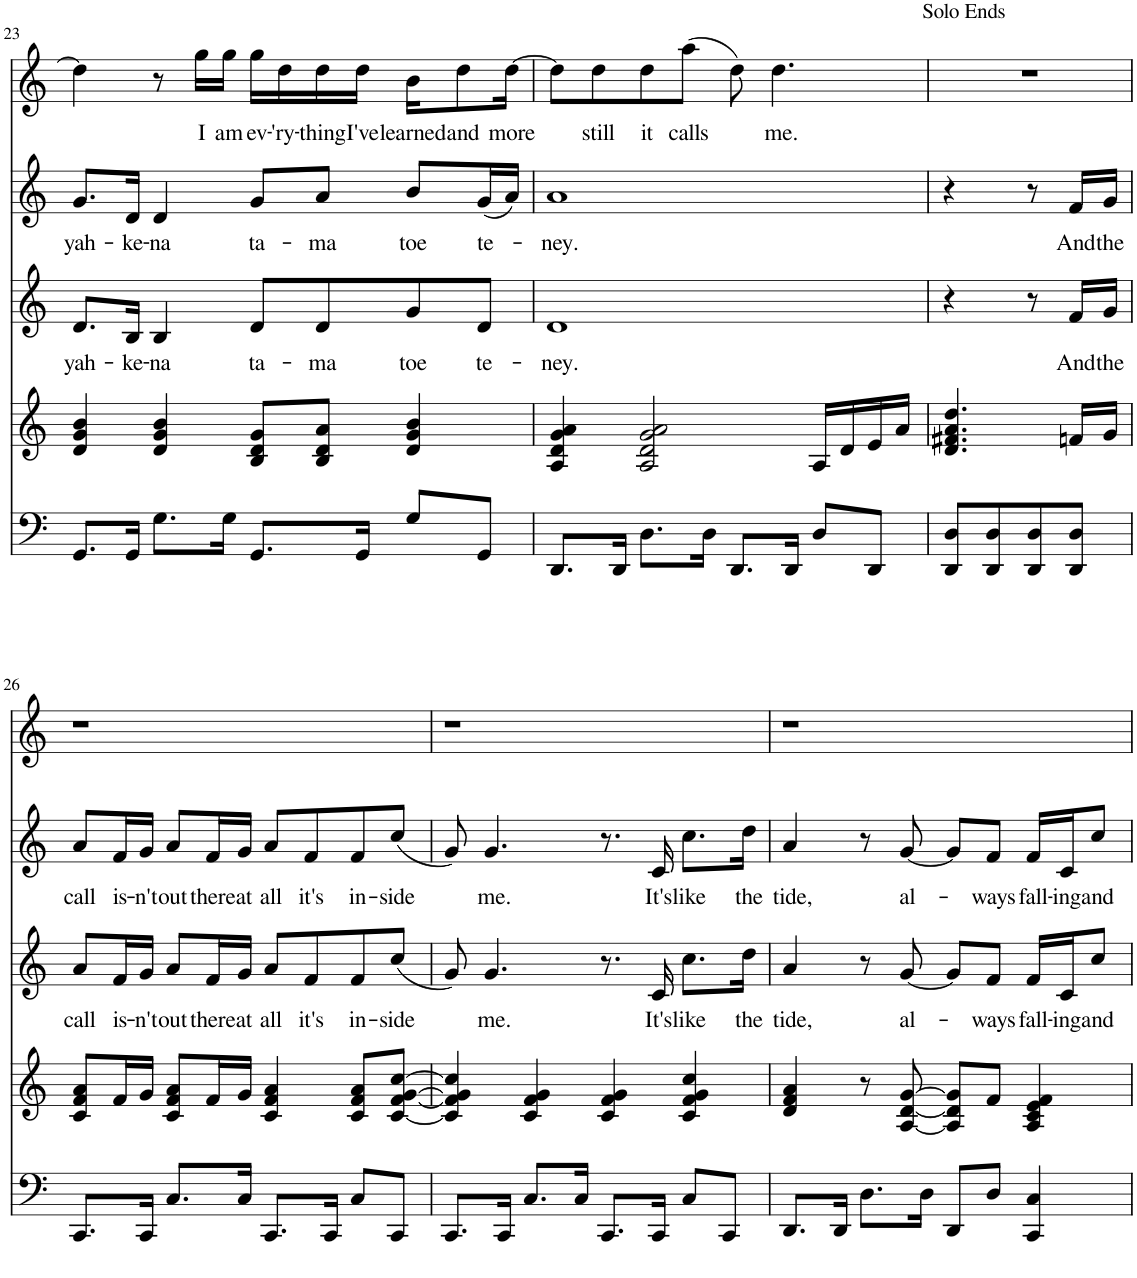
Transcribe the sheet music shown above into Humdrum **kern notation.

**kern	**kern	**kern	**text	**kern	**text	**kern	**text
*part5	*part4	*part3	*part3	*part2	*part2	*part1	*part1
*staff5	*staff4	*staff3	*staff3	*staff2	*staff2	*staff1	*staff1
*I"Piano	*I"Piano	*I"Part II	*	*I"Part I	*	*I"Solo	*
*I'Pno	*I'Pno	*	*	*	*	*	*
!!LO:PB:g=z
*clefF4	*clefG2	*clefG2	*	*clefG2	*	*clefG2	*
*k[]	*k[]	*k[]	*	*k[]	*	*k[]	*
*M4/4	*M4/4	*M4/4	*	*M4/4	*	*M4/4	*
=23	=23	=23	=23	=23	=23	=23	=23
!	!	!	!LO:LY:b	!	!LO:LY:b	!	!
8.GG/L	4d/ 4g/ 4b/	8.d/L	yah-	8.g/L	yah-	4dd\]	.
!	!	!	!LO:LY:b	!	!LO:LY:b	!	!
16GG/Jk	.	16B/Jk	-ke-	16d/Jk	-ke-	.	.
!	!	!	!LO:LY:b	!	!LO:LY:b	!	!
8.G\L	4d/ 4g/ 4b/	4B/	-na	4d/	-na	8r	.
!	!	!	!	!	!	!	!LO:LY:b
.	.	.	.	.	.	16gg\LL	I
!	!	!	!	!	!	!	!LO:LY:b
16G\Jk	.	.	.	.	.	16gg\JJ	am
!	!	!	!LO:LY:b	!	!LO:LY:b	!	!LO:LY:b
8.GG/L	8B/ 8d/ 8g/L	8d/L	ta-	8g/L	ta-	16gg\LL	ev-
!	!	!	!	!	!	!	!LO:LY:b
.	.	.	.	.	.	16dd\	-'ry-
!	!	!	!LO:LY:b	!	!LO:LY:b	!	!LO:LY:b
.	8B/ 8d/ 8a/J	8d/	-ma	8a/J	-ma	16dd\	-thing
!	!	!	!	!	!	!	!LO:LY:b
16GG/Jk	.	.	.	.	.	16dd\JJ	I've
!	!	!	!LO:LY:b	!	!LO:LY:b	!	!LO:LY:b
8G/L	4d/ 4g/ 4b/	8g/	toe	8b/L	toe	16b\KL	learned
!	!	!	!	!	!	!	!LO:LY:b
.	.	.	.	.	.	8dd\	and
!	!	!	!LO:LY:b	!	!LO:LY:b	!	!
8GG/J	.	8d/J	te-	(16g/L	te-	.	.
!	!	!	!	!	!	!	!LO:LY:b
.	.	.	.	16a/JJ)	.	[16dd\Jk	more
=24	=24	=24	=24	=24	=24	=24	=24
!	!	!	!LO:LY:b	!	!LO:LY:b	!	!
8.DD/L	4A/ 4d/ 4g/ 4a/	1d	-ney.	1a	-ney.	8dd\L]	.
!	!	!	!	!	!	!	!LO:LY:b
.	.	.	.	.	.	8dd\	still
16DD/Jk	.	.	.	.	.	.	.
!	!	!	!	!	!	!	!LO:LY:b
8.D\L	2A/ 2d/ 2g/ 2a/	.	.	.	.	8dd\	it
!	!	!	!	!	!	!	!LO:LY:b
.	.	.	.	.	.	(8aa\J	calls
16D\Jk	.	.	.	.	.	.	.
8.DD/L	.	.	.	.	.	8dd\)	.
!	!	!	!	!	!	!	!LO:LY:b
.	.	.	.	.	.	4.dd\	me.
16DD/Jk	.	.	.	.	.	.	.
8D/L	16A/LL	.	.	.	.	.	.
.	16d/	.	.	.	.	.	.
8DD/J	16e/	.	.	.	.	.	.
.	16a/JJ	.	.	.	.	.	.
!	!	!	!	!	!	!LO:TX:a:t=Solo Ends	!
=25	=25	=25	=25	=25	=25	=25	=25
8DD/ 8D/L	4.d/ 4.f#X/ 4.a/ 4.dd/	4r	.	4r	.	1r	.
8DD/ 8D/	.	.	.	.	.	.	.
8DD/ 8D/	.	8r	.	8r	.	.	.
!	!	!	!LO:LY:b	!	!LO:LY:b	!	!
8DD/ 8D/J	16fn/LL	16f/LL	And	16f/LL	And	.	.
!	!	!	!LO:LY:b	!	!LO:LY:b	!	!
.	16g/JJ	16g/JJ	the	16g/JJ	the	.	.
2ryy	2ryy	2ryy	.	2ryy	.	.	.
!!LO:LB:g=z
=26	=26	=26	=26	=26	=26	=26	=26
!	!	!	!LO:LY:b	!	!LO:LY:b	!	!
8.CC/L	8c/ 8f/ 8a/L	8a/L	call	8a/L	call	1r	.
!	!	!	!LO:LY:b	!	!LO:LY:b	!	!
.	16f/L	16f/L	is-	16f/L	is-	.	.
!	!	!	!LO:LY:b	!	!LO:LY:b	!	!
16CC/Jk	16g/JJ	16g/JJ	-n't	16g/JJ	-n't	.	.
!	!	!	!LO:LY:b	!	!LO:LY:b	!	!
8.C/L	8c/ 8f/ 8a/L	8a/L	out	8a/L	out	.	.
!	!	!	!LO:LY:b	!	!LO:LY:b	!	!
.	16f/L	16f/L	there	16f/L	there	.	.
!	!	!	!LO:LY:b	!	!LO:LY:b	!	!
16C/Jk	16g/JJ	16g/JJ	at	16g/JJ	at	.	.
!	!	!	!LO:LY:b	!	!LO:LY:b	!	!
8.CC/L	4c/ 4f/ 4a/	8a/L	all	8a/L	all	.	.
!	!	!	!LO:LY:b	!	!LO:LY:b	!	!
.	.	8f/	it's	8f/	it's	.	.
16CC/Jk	.	.	.	.	.	.	.
!	!	!	!LO:LY:b	!	!LO:LY:b	!	!
8C/L	8c/ 8f/ 8a/L	8f/	in-	8f/	in-	.	.
!	!	!	!LO:LY:b	!	!LO:LY:b	!	!
8CC/J	[8c/ [8f/ [8g/ [8cc/J	(8cc/J	-side	(8cc/J	-side	.	.
=27	=27	=27	=27	=27	=27	=27	=27
8.CC/L	4c/] 4f/] 4g/] 4cc/]	8g/)	.	8g/)	.	1r	.
!	!	!	!LO:LY:b	!	!LO:LY:b	!	!
.	.	4.g/	me.	4.g/	me.	.	.
16CC/Jk	.	.	.	.	.	.	.
8.C/L	4c/ 4f/ 4g/	.	.	.	.	.	.
16C/Jk	.	.	.	.	.	.	.
8.CC/L	4c/ 4f/ 4g/	8.r	.	8.r	.	.	.
!	!	!	!LO:LY:b	!	!LO:LY:b	!	!
16CC/Jk	.	16c/	It's	16c/	It's	.	.
!	!	!	!LO:LY:b	!	!LO:LY:b	!	!
8C/L	4c/ 4f/ 4g/ 4cc/	8.cc\L	like	8.cc\L	like	.	.
8CC/J	.	.	.	.	.	.	.
!	!	!	!LO:LY:b	!	!LO:LY:b	!	!
.	.	16dd\Jk	the	16dd\Jk	the	.	.
=28	=28	=28	=28	=28	=28	=28	=28
!	!	!	!LO:LY:b	!	!LO:LY:b	!	!
8.DD/L	4d/ 4f/ 4a/	4a/	tide,	4a/	tide,	1r	.
16DD/Jk	.	.	.	.	.	.	.
8.D\L	8r	8r	.	8r	.	.	.
!	!	!	!LO:LY:b	!	!LO:LY:b	!	!
.	[8A/ [8d/ [8g/	[8g/	al-	[8g/	al-	.	.
16D\Jk	.	.	.	.	.	.	.
8DD/L	8A/] 8d/] 8g/]L	8g/L]	.	8g/L]	.	.	.
!	!	!	!LO:LY:b	!	!LO:LY:b	!	!
8D/J	8f/J	8f/J	-ways	8f/J	-ways	.	.
!	!	!	!LO:LY:b	!	!LO:LY:b	!	!
4CC/ 4C/	4A/ 4c/ 4e/ 4f/	16f/LL	fall-	16f/LL	fall-	.	.
!	!	!	!LO:LY:b	!	!LO:LY:b	!	!
.	.	16c/J	-ing	16c/J	-ing	.	.
!	!	!	!LO:LY:b	!	!LO:LY:b	!	!
.	.	8cc/J	and	8cc/J	and	.	.
=	=	=	=	=	=	=	=
*-	*-	*-	*-	*-	*-	*-	*-
